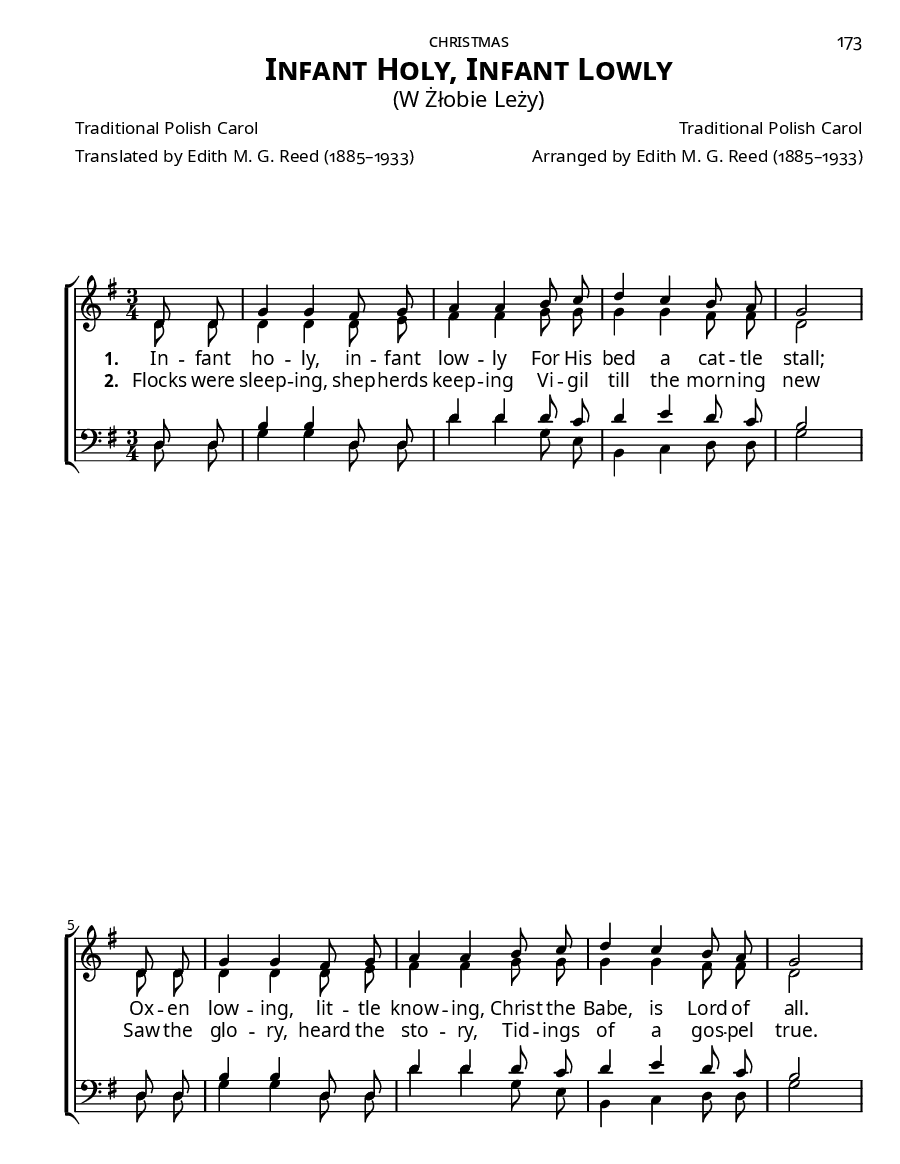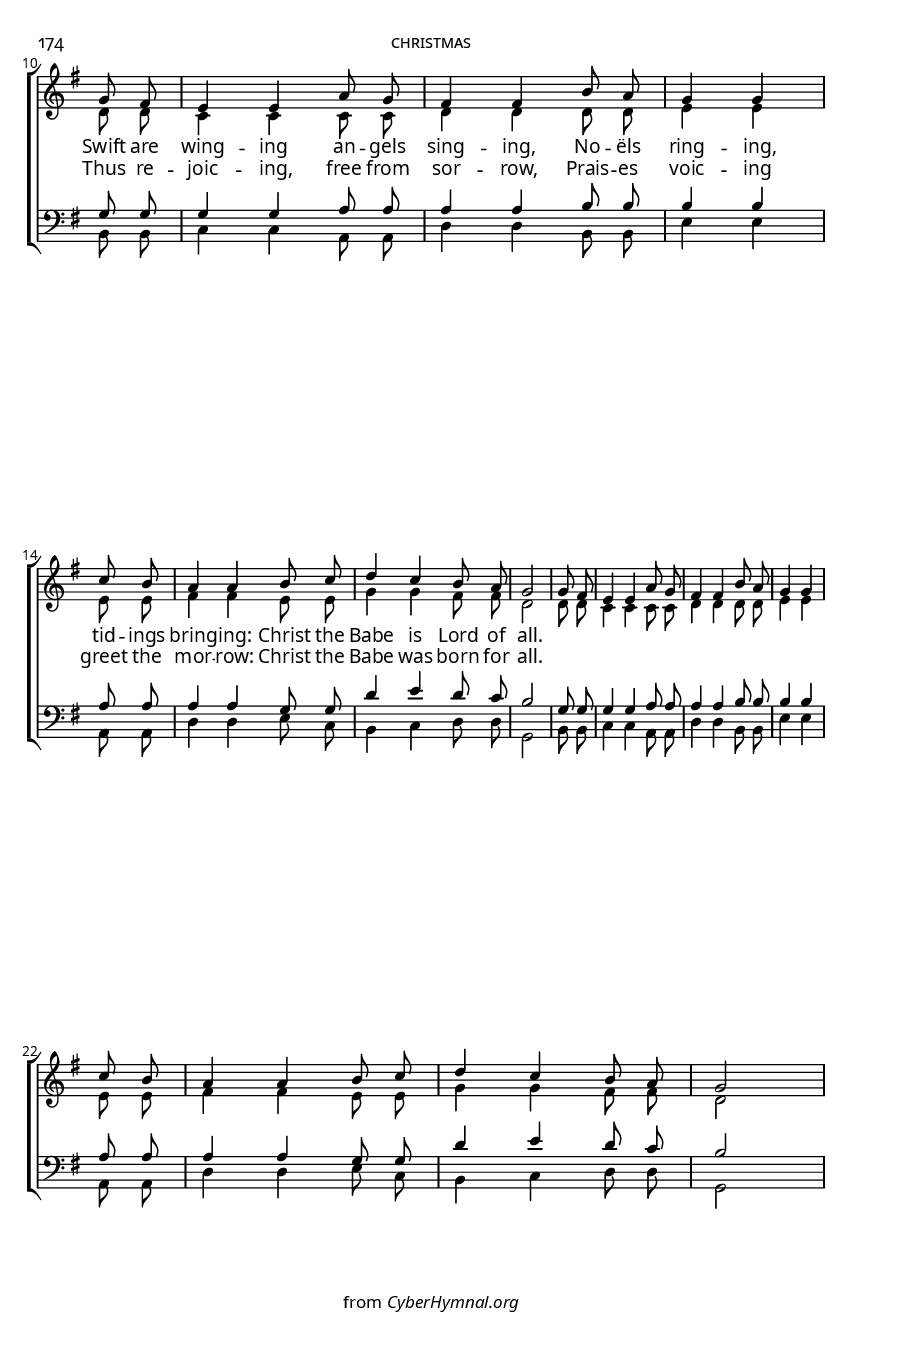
\version "2.14.2"
\include "util.ly"
\header {
  title = \markup{\override #'(font-name . "Garamond Premier Pro Semibold"){ \abs-fontsize #15 \smallCapsOldStyle"Infant Holy, Infant Lowly"}}
  subtitle = \markup{\override #'(font-name . "Garamond Premier Pro"){ \abs-fontsize #10.5 "(W Żłobie Leży)"}}
  poet = \markup\oldStyleNum"Traditional Polish Carol"
  meter = \markup\oldStyleNum"Translated by Edith M. G. Reed (1885–1933)"
  composer = \markup\oldStyleNum"Traditional Polish Carol"
  arranger = \markup\oldStyleNum"Arranged by Edith M. G. Reed (1885–1933)"
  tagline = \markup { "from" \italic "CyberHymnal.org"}
}
\paper {
  %print-all-headers = ##f
  paper-height = 9\in
  paper-width = 6\in
  indent = 0\in
  %system-system-spacing = #'((basic-distance . 10) (padding . 0))
  %system-system-spacing =
  %  #'((basic-distance . 0)
  %     (minimum-distance . 0)
  %     (padding . -0.35)
  %     (stretchability . 100))
  ragged-last-bottom = ##f
  ragged-bottom = ##f
  two-sided = ##t
  inner-margin = 0.5\in
  outer-margin = 0.25\in
  top-margin = 0.25\in
  bottom-margin = 0.25\in
  first-page-number = #173
  print-first-page-number = ##t
  headerLine = \markup{\override #'(font-name . "Garamond Premier Pro") \smallCapsOldStyle"christmas"}
  oddHeaderMarkup = \markup\fill-line{
     \override #'(font-name . "Garamond Premier Pro")\abs-fontsize #8.5
     \combine 
        \fill-line{"" \if \should-print-page-number
        \oldStylePageNum""
        }
        \fill-line{\headerLine}
  }
  evenHeaderMarkup = \markup {
     \override #'(font-name . "Garamond Premier Pro")\abs-fontsize #8.5
     \combine
        \if \should-print-page-number
        \oldStylePageNum""
        \fill-line{\headerLine}
  }
}
#(set-global-staff-size 15) \paper{ #(define fonts (make-pango-font-tree "GoudyOlSt BT" "Garamond Premier Pro" "Garamond Premier Pro" (/ 15 20))) }
global = {
  \key g \major
  \time 3/4
  \autoBeamOff
}

sopMusic = \relative c' {
\repeat unfold 2 {
  \partial 4 d8 d |
  g4 g fis8 g |
  a4 a b8 c |
  d4 c b8  a |
  \partial 2 g2 | \break
}

\repeat unfold 2 {
  \partial 4 g8 fis |
  e4 e a8 g |
  fis4 fis b8 a |
  \partial 2 g4 g | \break

  \partial 4 c8 b |
  a4 a b8 c |
  d4 c b8 a |
  \partial 2 g2 
}
}
sopWords = \lyricmode {
  
}

altoMusic = \relative c' {
\repeat unfold 2 {
  d8 d |
  d4 d d8 e |
  fis4 fis g8 g |
  g4 g fis8 fis |
  d2 |
}

\repeat unfold 2 {
    d8 d |
    c4 c c8 c |
    d4 d d8 d |
    e4 e |

    e8 e |
    fis4 fis e8 e |
    g4 g fis8 fis |
    d2 
  }
}
altoWords = \lyricmode {
  \dropLyricsV
  \set stanza = #"1. "
  In -- fant ho -- ly, in -- fant low -- ly
  For His bed a cat -- tle stall;
  Ox -- en low -- ing, lit -- tle know -- ing,
  Christ the Babe, is Lord of all.
  Swift are wing -- ing an -- gels sing -- ing,
  No -- ëls ring -- ing,
  tid -- ings bring -- ing:
  Christ the Babe is Lord of all.
}
altoWordsII = \lyricmode {
  \dropLyricsV
%\markup\italic
  \set stanza = #"2. "
Flocks were sleep -- ing, shep -- herds keep -- ing
Vi -- gil till the morn -- ing new
Saw the glo -- ry, heard the sto -- ry,
Tid -- ings of a gos -- pel true.
Thus re -- joic -- ing, free from sor -- row,
Prais -- es voic -- ing greet the mor -- row:
Christ the Babe was born for all.
}
altoWordsIII = \lyricmode {
  \set stanza = #"3. "
  \set ignoreMelismata = ##t
}
altoWordsIV = \lyricmode {
  \set stanza = #"4. "
  \set ignoreMelismata = ##t
}
altoWordsV = \lyricmode {
  \set stanza = #"5. "
  \set ignoreMelismata = ##t
}
altoWordsVI = \lyricmode {
  \set stanza = #"6. "
  \set ignoreMelismata = ##t
}
tenorMusic = \relative c {
  \repeat unfold 2{
    d8 d |
    b'4 b d,8 d |
    d'4 d d8 c |
    d4 e d8 c |
    b2 |
  }
  \repeat unfold 2 {
    g8 g |
    g4 g a8 a |
    a4 a b8 b |
    b4 b a8 a |
    a4 a g8 g8 |
    d'4 e d8 c |
    b2 
  }
}
tenorWords = \lyricmode {

}

bassMusic = \relative c {
  \repeat unfold 2 {
    d8 d |
    g4 g d8 d |
    d'4 d g,8 e |
    b4 c d8 d |
    g2 |
  }

  \repeat unfold 2 {
    b,8 b |
    c4 c a8 a |
    d4 d b8 b |
    e4 e |

    a,8 a |
    d4 d e8 c |
    b4 c d8 d |
    g,2
  }
}
bassWords = \lyricmode {

}

pianoRH = \relative c' {
  
}
pianoLH = \relative c' {
  
}

\score {
  <<
   \new ChoirStaff <<
    \new Staff = women <<
      \new Voice = "sopranos" { \voiceOne << \global \sopMusic >> }
      \new Voice = "altos" { \voiceTwo << \global \altoMusic >> }
    >>
    \new Lyrics \with { alignAboveContext = #"women" \override VerticalAxisGroup #'nonstaff-relatedstaff-spacing = #'((basic-distance . 1))} \lyricsto "sopranos" \sopWords
    \new Lyrics = "altosVI"  \with { alignBelowContext = #"women" } \lyricsto "altos" \altoWordsVI
    \new Lyrics = "altosV"  \with { alignBelowContext = #"women" } \lyricsto "altos" \altoWordsV
    \new Lyrics = "altosIV"  \with { alignBelowContext = #"women" } \lyricsto "altos" \altoWordsIV
    \new Lyrics = "altosIII"  \with { alignBelowContext = #"women" } \lyricsto "altos" \altoWordsIII
    \new Lyrics = "altosII"  \with { alignBelowContext = #"women" } \lyricsto "altos" \altoWordsII
    \new Lyrics = "altos"  \with { alignBelowContext = #"women" \override VerticalAxisGroup #'nonstaff-relatedstaff-spacing = #'((basic-distance . 1))} \lyricsto "altos" \altoWords
   \new Staff = men <<
      \clef bass
      \new Voice = "tenors" { \voiceOne << \global \tenorMusic >> }
      \new Voice = "basses" { \voiceTwo << \global \bassMusic >> }
    >>
    \new Lyrics \with { alignAboveContext = #"men" \override VerticalAxisGroup #'nonstaff-relatedstaff-spacing = #'((basic-distance . 1)) } \lyricsto "tenors" \tenorWords
    \new Lyrics \with { alignBelowContext = #"men" \override VerticalAxisGroup #'nonstaff-relatedstaff-spacing = #'((basic-distance . 1)) } \lyricsto "basses" \bassWords
  >>
%    \new PianoStaff << \new Staff { \new Voice { \pianoRH } } \new Staff { \clef "bass" \pianoLH } >>
  >>
  \layout {
    \context {
      \Score
      %\override SpacingSpanner #'base-shortest-duration = #(ly:make-moment 1 8)
      %\override SpacingSpanner #'common-shortest-duration = #(ly:make-moment 1 4)
    }
    \context {
      % Remove all empty staves
      % \Staff \RemoveEmptyStaves \override VerticalAxisGroup #'remove-first = ##t
    }
    \context {
      \Lyrics
      \override LyricText #'X-offset = #center-on-word
    }
  }
  \midi {
    \tempo 4 = 95
    \set Staff.midiInstrument = "piccolo"
  
    \context {
      \Voice
      \remove "Dynamic_performer"
    }
  }
}
